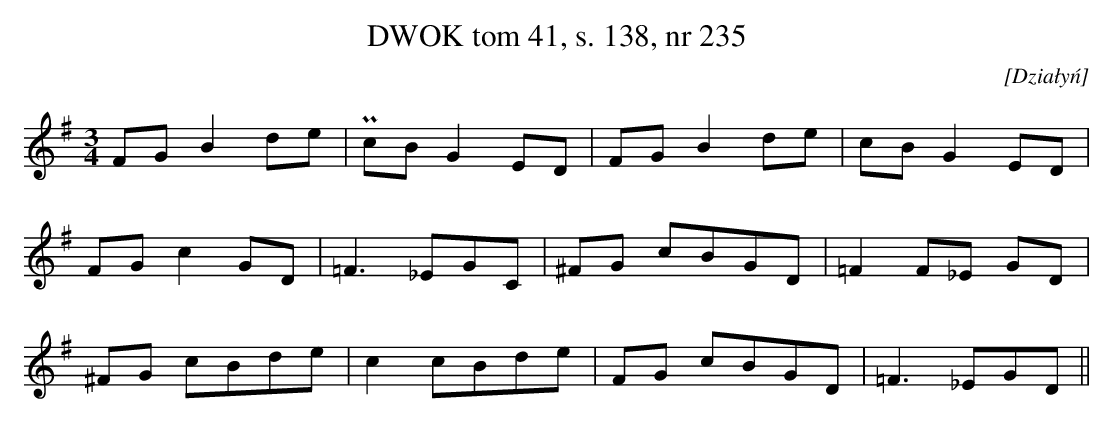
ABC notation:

X:1
T:DWOK tom 41, s. 138, nr 235
O:[Działyń]
L:1/16
M:3/4
K:G
F2G2 B4 d2e2|Pc2B2 G4 E2D2|F2G2 B4 d2e2|c2B2 G4 E2D2|
F2G2 c4 G2D2|=F6_E2G2C2|^F2G2 c2B2G2D2|=F4 F2_E2 G2D2|
^F2G2 c2B2d2e2|c4 c2B2d2e2|F2G2 c2B2G2D2|=F6_E2G2D2||
